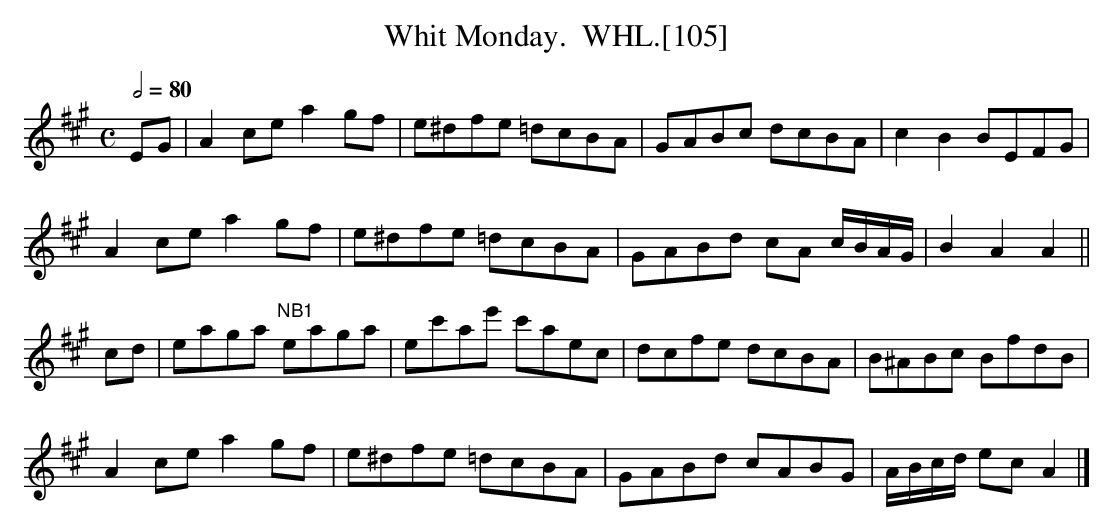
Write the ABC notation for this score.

X:1
T:Whit Monday.  WHL.[105]
M:C
L:1/8
Q:1/2=80
K:A
EG|A2 ce a2gf |e^dfe =dcBA|GABc dcBA|c2B2 BEFG|
A2cea2gf|e^dfe =dcBA|GABd cA c/B/A/G/|B2A2A2 ||
cd|eaga "^NB1"eaga|ec'ae' c'aec|dcfe dcBA|B^ABc BfdB|
A2 ce a2gf|e^dfe =dcBA|GABd cABG|A/B/c/d/ ec A2 |]
